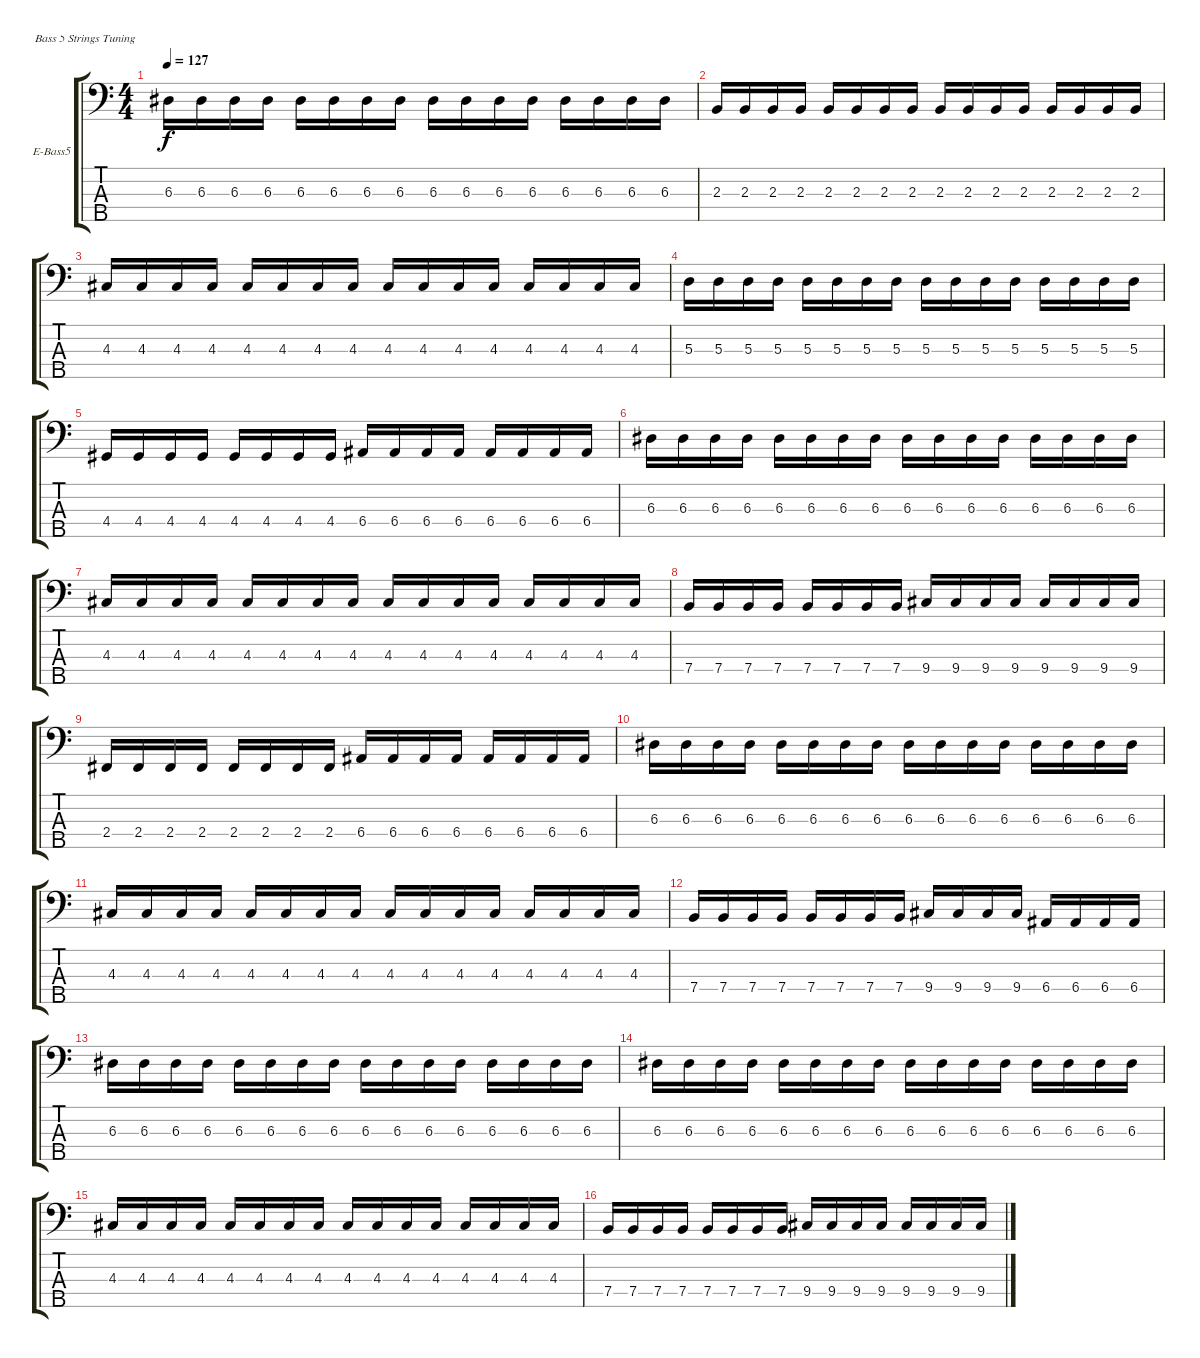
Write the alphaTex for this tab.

\bracketExtendMode groupsimilarinstruments
\firstSystemTrackNameOrientation horizontal
\otherSystemsTrackNameOrientation horizontal
\track ("Bass" "E-Bass5") {instrument electricbasspick}
\staff {score tabs}
\tuning (G2 D2 A1 E1 B0)
\ts (4 4)
\tempo 127
\clef f4
\ks c
6.3.16{dy f} 6.3.16 6.3.16 6.3.16 6.3.16 6.3.16 6.3.16 6.3.16 6.3.16 6.3.16 6.3.16 6.3.16 6.3.16 6.3.16 6.3.16 6.3.16 |
2.3.16 2.3.16 2.3.16 2.3.16 2.3.16 2.3.16 2.3.16 2.3.16 2.3.16 2.3.16 2.3.16 2.3.16 2.3.16 2.3.16 2.3.16 2.3.16 |
4.3.16 4.3.16 4.3.16 4.3.16 4.3.16 4.3.16 4.3.16 4.3.16 4.3.16 4.3.16 4.3.16 4.3.16 4.3.16 4.3.16 4.3.16 4.3.16 |
5.3.16 5.3.16 5.3.16 5.3.16 5.3.16 5.3.16 5.3.16 5.3.16 5.3.16 5.3.16 5.3.16 5.3.16 5.3.16 5.3.16 5.3.16 5.3.16 |
4.4.16 4.4.16 4.4.16 4.4.16 4.4.16 4.4.16 4.4.16 4.4.16 6.4.16 6.4.16 6.4.16 6.4.16 6.4.16 6.4.16 6.4.16 6.4.16 |
6.3.16 6.3.16 6.3.16 6.3.16 6.3.16 6.3.16 6.3.16 6.3.16 6.3.16 6.3.16 6.3.16 6.3.16 6.3.16 6.3.16 6.3.16 6.3.16 |
4.3.16 4.3.16 4.3.16 4.3.16 4.3.16 4.3.16 4.3.16 4.3.16 4.3.16 4.3.16 4.3.16 4.3.16 4.3.16 4.3.16 4.3.16 4.3.16 |
7.4.16 7.4.16 7.4.16 7.4.16 7.4.16 7.4.16 7.4.16 7.4.16 9.4.16 9.4.16 9.4.16 9.4.16 9.4.16 9.4.16 9.4.16 9.4.16 |
2.4.16 2.4.16 2.4.16 2.4.16 2.4.16 2.4.16 2.4.16 2.4.16 6.4.16 6.4.16 6.4.16 6.4.16 6.4.16 6.4.16 6.4.16 6.4.16 |
6.3.16 6.3.16 6.3.16 6.3.16 6.3.16 6.3.16 6.3.16 6.3.16 6.3.16 6.3.16 6.3.16 6.3.16 6.3.16 6.3.16 6.3.16 6.3.16 |
4.3.16 4.3.16 4.3.16 4.3.16 4.3.16 4.3.16 4.3.16 4.3.16 4.3.16 4.3.16 4.3.16 4.3.16 4.3.16 4.3.16 4.3.16 4.3.16 |
7.4.16 7.4.16 7.4.16 7.4.16 7.4.16 7.4.16 7.4.16 7.4.16 9.4.16 9.4.16 9.4.16 9.4.16 6.4.16 6.4.16 6.4.16 6.4.16 |
6.3.16 6.3.16 6.3.16 6.3.16 6.3.16 6.3.16 6.3.16 6.3.16 6.3.16 6.3.16 6.3.16 6.3.16 6.3.16 6.3.16 6.3.16 6.3.16 |
6.3.16 6.3.16 6.3.16 6.3.16 6.3.16 6.3.16 6.3.16 6.3.16 6.3.16 6.3.16 6.3.16 6.3.16 6.3.16 6.3.16 6.3.16 6.3.16 |
4.3.16 4.3.16 4.3.16 4.3.16 4.3.16 4.3.16 4.3.16 4.3.16 4.3.16 4.3.16 4.3.16 4.3.16 4.3.16 4.3.16 4.3.16 4.3.16 |
7.4.16 7.4.16 7.4.16 7.4.16 7.4.16 7.4.16 7.4.16 7.4.16 9.4.16 9.4.16 9.4.16 9.4.16 9.4.16 9.4.16 9.4.16 9.4.16
